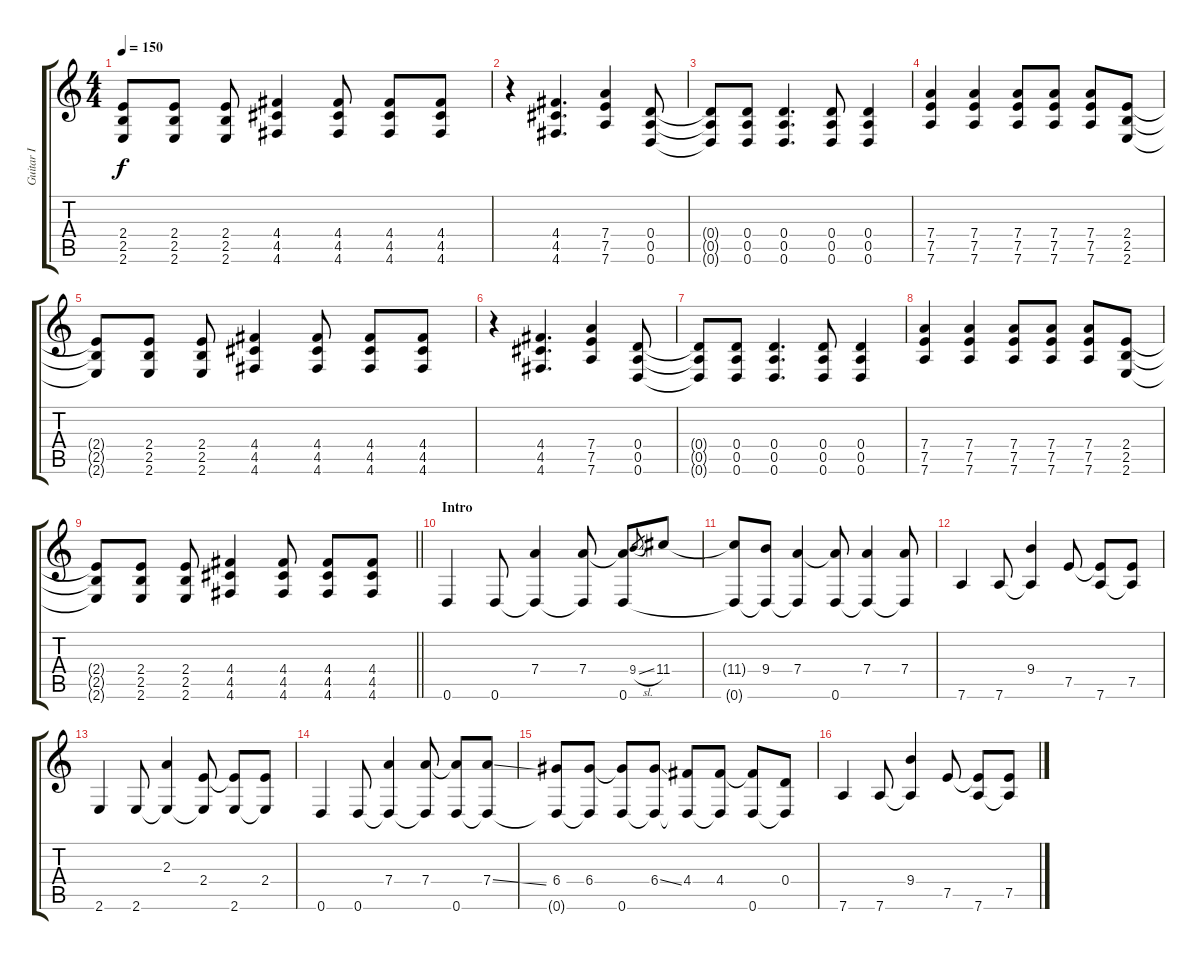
\track ("Guitar I" "Guitar I") {instrument distortionguitar}
\staff {score tabs}
\tuning (E4 B3 G3 D3 A2 D2) {hide}
\ts (4 4)
\tempo 150
\clef g2
\ks c
(2.4{t} 2.5{t} 2.6{t}).8{dy f} (2.4 2.5 2.6).8 (2.4 2.5 2.6).8 (4.4 4.5 4.6).4 (4.4 4.5 4.6).8 (4.4 4.5 4.6).8 (4.4 4.5 4.6).8 |
r.4 (4.4 4.5 4.6).4{d} (7.4 7.5 7.6).4 (0.4 0.5 0.6).8 |
(0.4{t} 0.5{t} 0.6{t}).8 (0.4 0.5 0.6).8 (0.4 0.5 0.6).4{d} (0.4 0.5 0.6).8 (0.4 0.5 0.6).4 |
(7.4 7.5 7.6).4 (7.4 7.5 7.6).4 (7.4 7.5 7.6).8 (7.4 7.5 7.6).8 (7.4 7.5 7.6).8 (2.4 2.5 2.6).8 |
(2.4{t} 2.5{t} 2.6{t}).8 (2.4 2.5 2.6).8 (2.4 2.5 2.6).8 (4.4 4.5 4.6).4 (4.4 4.5 4.6).8 (4.4 4.5 4.6).8 (4.4 4.5 4.6).8 |
r.4 (4.4 4.5 4.6).4{d} (7.4 7.5 7.6).4 (0.4 0.5 0.6).8 |
(0.4{t} 0.5{t} 0.6{t}).8 (0.4 0.5 0.6).8 (0.4 0.5 0.6).4{d} (0.4 0.5 0.6).8 (0.4 0.5 0.6).4 |
(7.4 7.5 7.6).4 (7.4 7.5 7.6).4 (7.4 7.5 7.6).8 (7.4 7.5 7.6).8 (7.4 7.5 7.6).8 (2.4 2.5 2.6).8 |
\barLineRight lightlight
(2.4{t} 2.5{t} 2.6{t}).8 (2.4 2.5 2.6).8 (2.4 2.5 2.6).8 (4.4 4.5 4.6).4 (4.4 4.5 4.6).8 (4.4 4.5 4.6).8 (4.4 4.5 4.6).8 |
\section ("" "Intro")
0.6.4 0.6.8 (7.4 0.6{t}).4 (7.4 0.6{t}).8 (7.4{t} 0.6).8 9.4{sl}.8{gr} 11.4.8 |
(11.4{t} 0.6{t}).8 (9.4 0.6{t}).8 (7.4 0.6{t}).4 (7.4{t} 0.6).8 (7.4 0.6{t}).4 (7.4 0.6{t}).8 |
7.6.4 7.6.8 (9.4 7.6{t}).4 7.5.8 (7.5{t} 7.6).8 (7.5 7.6{t}).8 |
2.6.4 2.6.8 (2.3 2.6{t}).4 (2.4 2.6{t}).8 (2.4{t} 2.6).8 (2.4 2.6{t}).8 |
0.6.4 0.6.8 (7.4 0.6{t}).4 (7.4 0.6{t}).8 (7.4{t} 0.6).8 (7.4{ss} 0.6{t}).8 |
(6.4 0.6{t}).8 (6.4 0.6{t}).8 (6.4{t} 0.6).8 (6.4{ss} 0.6{t}).8 (4.4 0.6{t}).8 (4.4 0.6{t}).8 (4.4{t} 0.6).8 (0.4 0.6{t}).8 |
7.6.4 7.6.8 (9.4 7.6{t}).4 7.5.8 (7.5{t} 7.6).8 (7.5 7.6{t}).8
